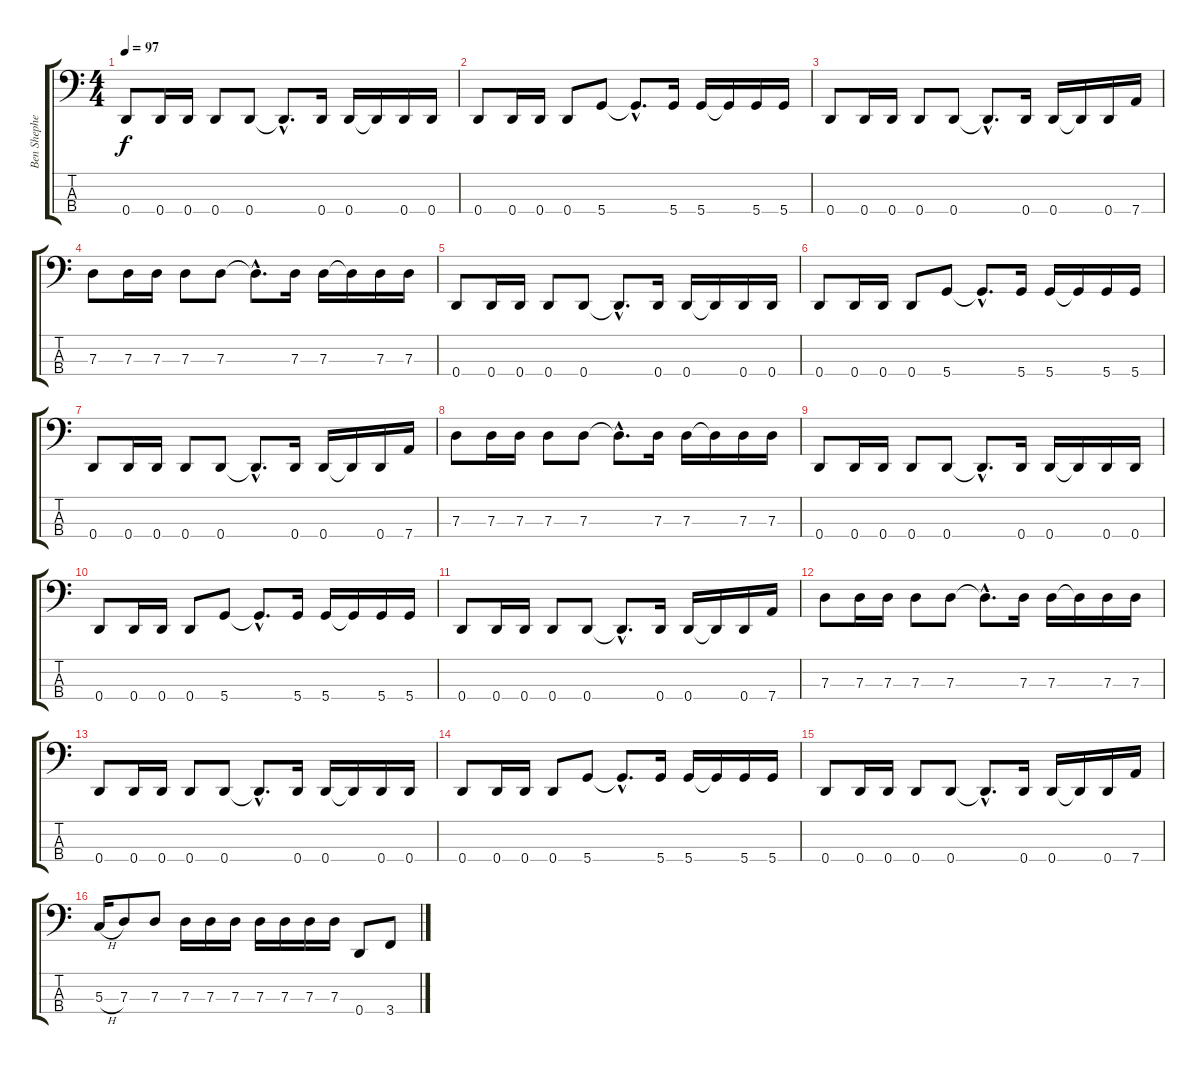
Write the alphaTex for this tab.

\track ("Ben Shepherd" "Ben Shephe") {instrument electricbassfinger}
\staff {score tabs}
\tuning (G2 D2 G1 D1) {hide}
\ts (4 4)
\tempo 97
\clef f4
\ks c
0.4.8{dy f} 0.4.16 0.4.16 0.4.8 0.4.8 0.4{hac t}.8{d} 0.4.16 0.4.16 0.4{t}.16 0.4.16 0.4.16 |
0.4.8 0.4.16 0.4.16 0.4.8 5.4.8 5.4{hac t}.8{d} 5.4.16 5.4.16 5.4{t}.16 5.4.16 5.4.16 |
0.4.8 0.4.16 0.4.16 0.4.8 0.4.8 0.4{hac t}.8{d} 0.4.16 0.4.16 0.4{t}.16 0.4.16 7.4.16 |
7.3.8 7.3.16 7.3.16 7.3.8 7.3.8 7.3{hac t}.8{d} 7.3.16 7.3.16 7.3{t}.16 7.3.16 7.3.16 |
0.4.8 0.4.16 0.4.16 0.4.8 0.4.8 0.4{hac t}.8{d} 0.4.16 0.4.16 0.4{t}.16 0.4.16 0.4.16 |
0.4.8 0.4.16 0.4.16 0.4.8 5.4.8 5.4{hac t}.8{d} 5.4.16 5.4.16 5.4{t}.16 5.4.16 5.4.16 |
0.4.8 0.4.16 0.4.16 0.4.8 0.4.8 0.4{hac t}.8{d} 0.4.16 0.4.16 0.4{t}.16 0.4.16 7.4.16 |
7.3.8 7.3.16 7.3.16 7.3.8 7.3.8 7.3{hac t}.8{d} 7.3.16 7.3.16 7.3{t}.16 7.3.16 7.3.16 |
0.4.8 0.4.16 0.4.16 0.4.8 0.4.8 0.4{hac t}.8{d} 0.4.16 0.4.16 0.4{t}.16 0.4.16 0.4.16 |
0.4.8 0.4.16 0.4.16 0.4.8 5.4.8 5.4{hac t}.8{d} 5.4.16 5.4.16 5.4{t}.16 5.4.16 5.4.16 |
0.4.8 0.4.16 0.4.16 0.4.8 0.4.8 0.4{hac t}.8{d} 0.4.16 0.4.16 0.4{t}.16 0.4.16 7.4.16 |
7.3.8 7.3.16 7.3.16 7.3.8 7.3.8 7.3{hac t}.8{d} 7.3.16 7.3.16 7.3{t}.16 7.3.16 7.3.16 |
0.4.8 0.4.16 0.4.16 0.4.8 0.4.8 0.4{hac t}.8{d} 0.4.16 0.4.16 0.4{t}.16 0.4.16 0.4.16 |
0.4.8 0.4.16 0.4.16 0.4.8 5.4.8 5.4{hac t}.8{d} 5.4.16 5.4.16 5.4{t}.16 5.4.16 5.4.16 |
0.4.8 0.4.16 0.4.16 0.4.8 0.4.8 0.4{hac t}.8{d} 0.4.16 0.4.16 0.4{t}.16 0.4.16 7.4.16 |
5.3{h}.16 7.3.8 7.3.8 7.3.16 7.3.16 7.3.16 7.3.16 7.3.16 7.3.16 7.3.16 0.4.8 3.4.8
